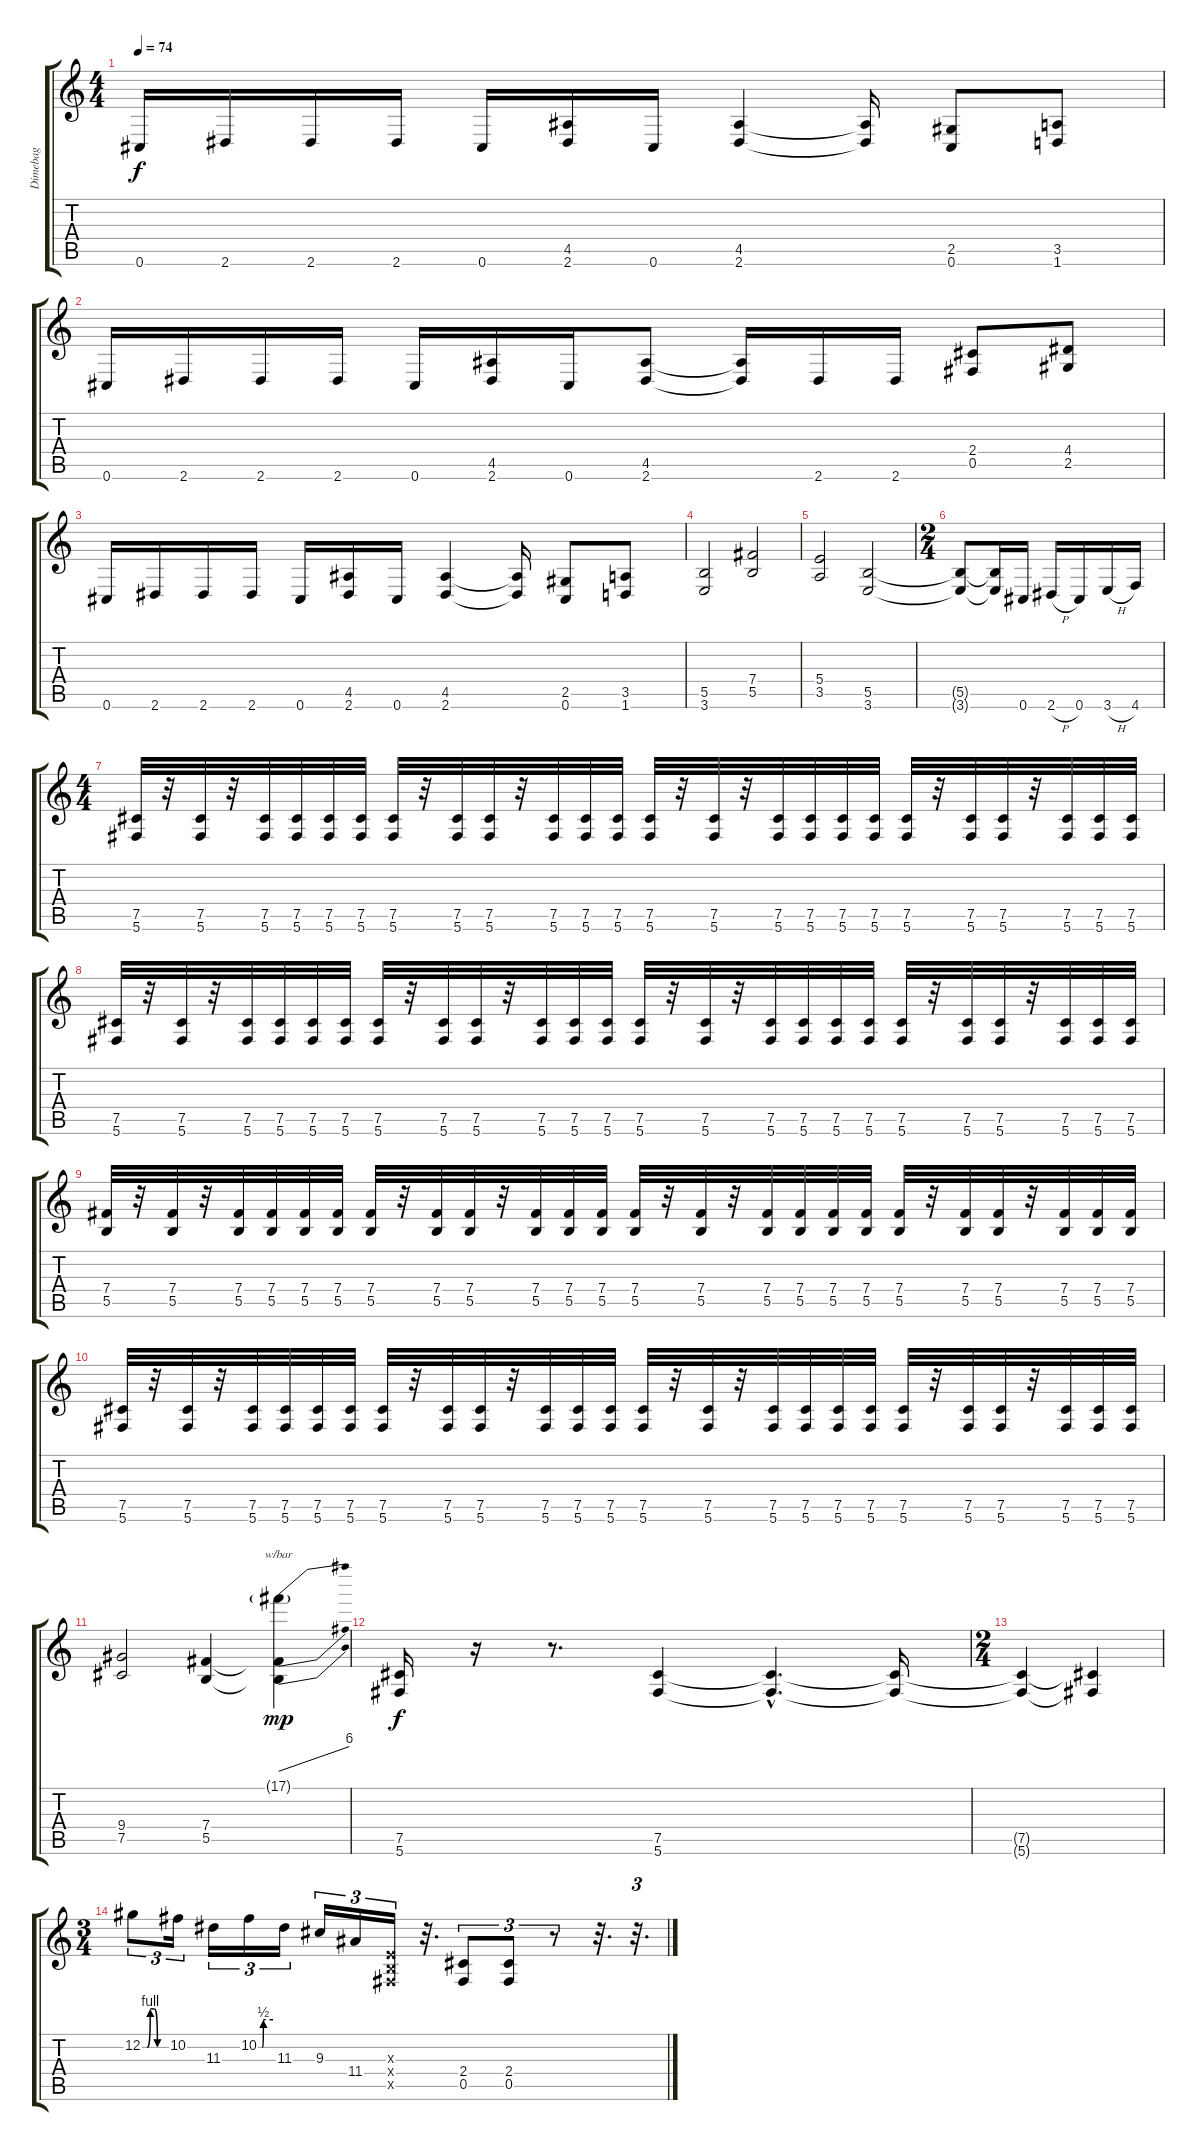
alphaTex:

\track ("Dimebag" "Dimebag") {instrument distortionguitar}
\staff {score tabs}
\tuning (Db4 Ab3 E3 B2 Gb2 Db2) {hide}
\ts (4 4)
\tempo 74
\clef g2
\ks c
0.6.16{dy f} 2.6.16 2.6.16 2.6.16 0.6.16 (4.5 2.6).16 0.6.16 (4.5 2.6).4 (4.5{t} 2.6{t}).16 (2.5 0.6).8 (3.5 1.6).8 |
0.6.16 2.6.16 2.6.16 2.6.16 0.6.16 (4.5 2.6).16 0.6.16 (4.5 2.6).8 (4.5{t} 2.6{t}).16 2.6.16 2.6.16 (2.4 0.5).8 (4.4 2.5).8 |
0.6.16 2.6.16 2.6.16 2.6.16 0.6.16 (4.5 2.6).16 0.6.16 (4.5 2.6).4 (4.5{t} 2.6{t}).16 (2.5 0.6).8 (3.5 1.6).8 |
(5.5 3.6).2 (7.4 5.5).2 |
(5.4 3.5).2 (5.5 3.6).2 |
\ts (2 4)
(5.5{t} 3.6{t}).8 (5.5{t} 3.6{t}).16 0.6.16 2.6{h}.16 0.6.16 3.6{h}.16 4.6.16 |
\ts (4 4)
(7.5 5.6).32 r.32 (7.5 5.6).32 r.32 (7.5 5.6).32 (7.5 5.6).32 (7.5 5.6).32 (7.5 5.6).32 (7.5 5.6).32 r.32 (7.5 5.6).32 (7.5 5.6).32 r.32 (7.5 5.6).32 (7.5 5.6).32 (7.5 5.6).32 (7.5 5.6).32 r.32 (7.5 5.6).32 r.32 (7.5 5.6).32 (7.5 5.6).32 (7.5 5.6).32 (7.5 5.6).32 (7.5 5.6).32 r.32 (7.5 5.6).32 (7.5 5.6).32 r.32 (7.5 5.6).32 (7.5 5.6).32 (7.5 5.6).32 |
(7.5 5.6).32 r.32 (7.5 5.6).32 r.32 (7.5 5.6).32 (7.5 5.6).32 (7.5 5.6).32 (7.5 5.6).32 (7.5 5.6).32 r.32 (7.5 5.6).32 (7.5 5.6).32 r.32 (7.5 5.6).32 (7.5 5.6).32 (7.5 5.6).32 (7.5 5.6).32 r.32 (7.5 5.6).32 r.32 (7.5 5.6).32 (7.5 5.6).32 (7.5 5.6).32 (7.5 5.6).32 (7.5 5.6).32 r.32 (7.5 5.6).32 (7.5 5.6).32 r.32 (7.5 5.6).32 (7.5 5.6).32 (7.5 5.6).32 |
(7.4 5.5).32 r.32 (7.4 5.5).32 r.32 (7.4 5.5).32 (7.4 5.5).32 (7.4 5.5).32 (7.4 5.5).32 (7.4 5.5).32 r.32 (7.4 5.5).32 (7.4 5.5).32 r.32 (7.4 5.5).32 (7.4 5.5).32 (7.4 5.5).32 (7.4 5.5).32 r.32 (7.4 5.5).32 r.32 (7.4 5.5).32 (7.4 5.5).32 (7.4 5.5).32 (7.4 5.5).32 (7.4 5.5).32 r.32 (7.4 5.5).32 (7.4 5.5).32 r.32 (7.4 5.5).32 (7.4 5.5).32 (7.4 5.5).32 |
(7.5 5.6).32 r.32 (7.5 5.6).32 r.32 (7.5 5.6).32 (7.5 5.6).32 (7.5 5.6).32 (7.5 5.6).32 (7.5 5.6).32 r.32 (7.5 5.6).32 (7.5 5.6).32 r.32 (7.5 5.6).32 (7.5 5.6).32 (7.5 5.6).32 (7.5 5.6).32 r.32 (7.5 5.6).32 r.32 (7.5 5.6).32 (7.5 5.6).32 (7.5 5.6).32 (7.5 5.6).32 (7.5 5.6).32 r.32 (7.5 5.6).32 (7.5 5.6).32 r.32 (7.5 5.6).32 (7.5 5.6).32 (7.5 5.6).32 |
(9.4 7.5).2 (7.4 5.5).4 (17.1{g} 7.4{t} 5.5{t}).4{tbe (dive default 0 0 60 24) dy mp} |
(7.5 5.6).16{dy f} r.16 r.8{d} (7.5 5.6).4 (7.5{hac t} 5.6{hac t}).4{d} (7.5{t} 5.6{t}).16 |
\ts (2 4)
(7.5{t} 5.6{t}).4 (7.5{t} 5.6{t}).4 |
\ts (3 4)
12.2{be (custom 0 0 12 0 20 4 30 4 38 0 60 0)}.8{tu (3 2)} 10.2.16{tu (3 2)} 11.3.16{tu (3 2)} 10.2{be (custom 0 0 15 0 20 2 30 2 60 2)}.16{tu (3 2)} 11.3.16{tu (3 2)} 9.3.16{tu (3 2)} 11.4.16{tu (3 2)} (0.3{x} 0.4{x} 0.5{x}).16{tu (3 2)} r.32{d} (2.4 0.5).8{tu (3 2)} (2.4 0.5).8{tu (3 2)} r.8{tu (3 2)} r.32{d} r.32{d tu (3 2)}
